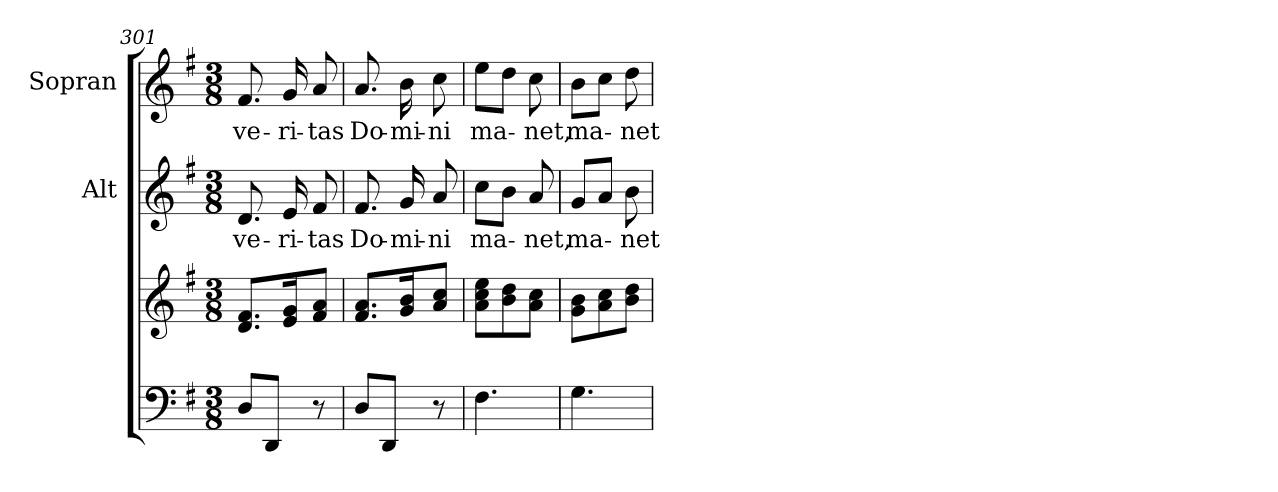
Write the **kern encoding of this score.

**kern	**kern	**kern	**text	**kern	**text
*part3	*part3	*part2	*part2	*part1	*part1
*staff4	*staff3	*staff2	*staff2	*staff1	*staff1
*	*	*I"Alt	*	*I"Sopran	*
*	*	*I'A.	*	*I'S.	*
!!LO:PB:g=z
*clefF4	*clefG2	*clefG2	*	*clefG2	*
*k[f#]	*k[f#]	*k[f#]	*	*k[f#]	*
*G:	*G:	*G:	*	*G:	*
*M3/8	*M3/8	*M3/8	*	*M3/8	*
=301	=301	=301	=301	=301	=301
!	!	!	!LO:LY:b	!	!LO:LY:b
8D/L	8.d/ 8.f#/L	8.d/	ve-	8.f#/	ve-
8DD/J	.	.	.	.	.
!	!	!	!LO:LY:b	!	!LO:LY:b
.	16e/ 16g/k	16e/	-ri-	16g/	-ri-
!	!	!	!LO:LY:b	!	!LO:LY:b
8r	8f#/ 8a/J	8f#/	-tas	8a/	-tas
=302	=302	=302	=302	=302	=302
!	!	!	!LO:LY:b	!	!LO:LY:b
8D/L	8.f#/ 8.a/L	8.f#/	Do-	8.a/	Do-
8DD/J	.	.	.	.	.
!	!	!	!LO:LY:b	!	!LO:LY:b
.	16g/ 16b/k	16g/	-mi-	16b\	-mi-
!	!	!	!LO:LY:b	!	!LO:LY:b
8r	8a/ 8cc/J	8a/	-ni	8cc\	-ni
=303	=303	=303	=303	=303	=303
!	!	!	!LO:LY:b	!	!LO:LY:b
4.F#\	8a\ 8cc\ 8ee\L	8cc\L	ma-	8ee\L	ma-
.	8b\ 8dd\	8b\J	.	8dd\J	.
!	!	!	!LO:LY:b	!	!LO:LY:b
.	8a\ 8cc\J	8a/	-net,	8cc\	-net,
=304	=304	=304	=304	=304	=304
!	!	!	!LO:LY:b	!	!LO:LY:b
4.G\	8g\ 8b\L	8g/L	ma-	8b\L	ma-
.	8a\ 8cc\	8a/J	.	8cc\J	.
!	!	!	!LO:LY:b	!	!LO:LY:b
.	8b\ 8dd\J	8b\	-net	8dd\	-net
=	=	=	=	=	=
*-	*-	*-	*-	*-	*-
